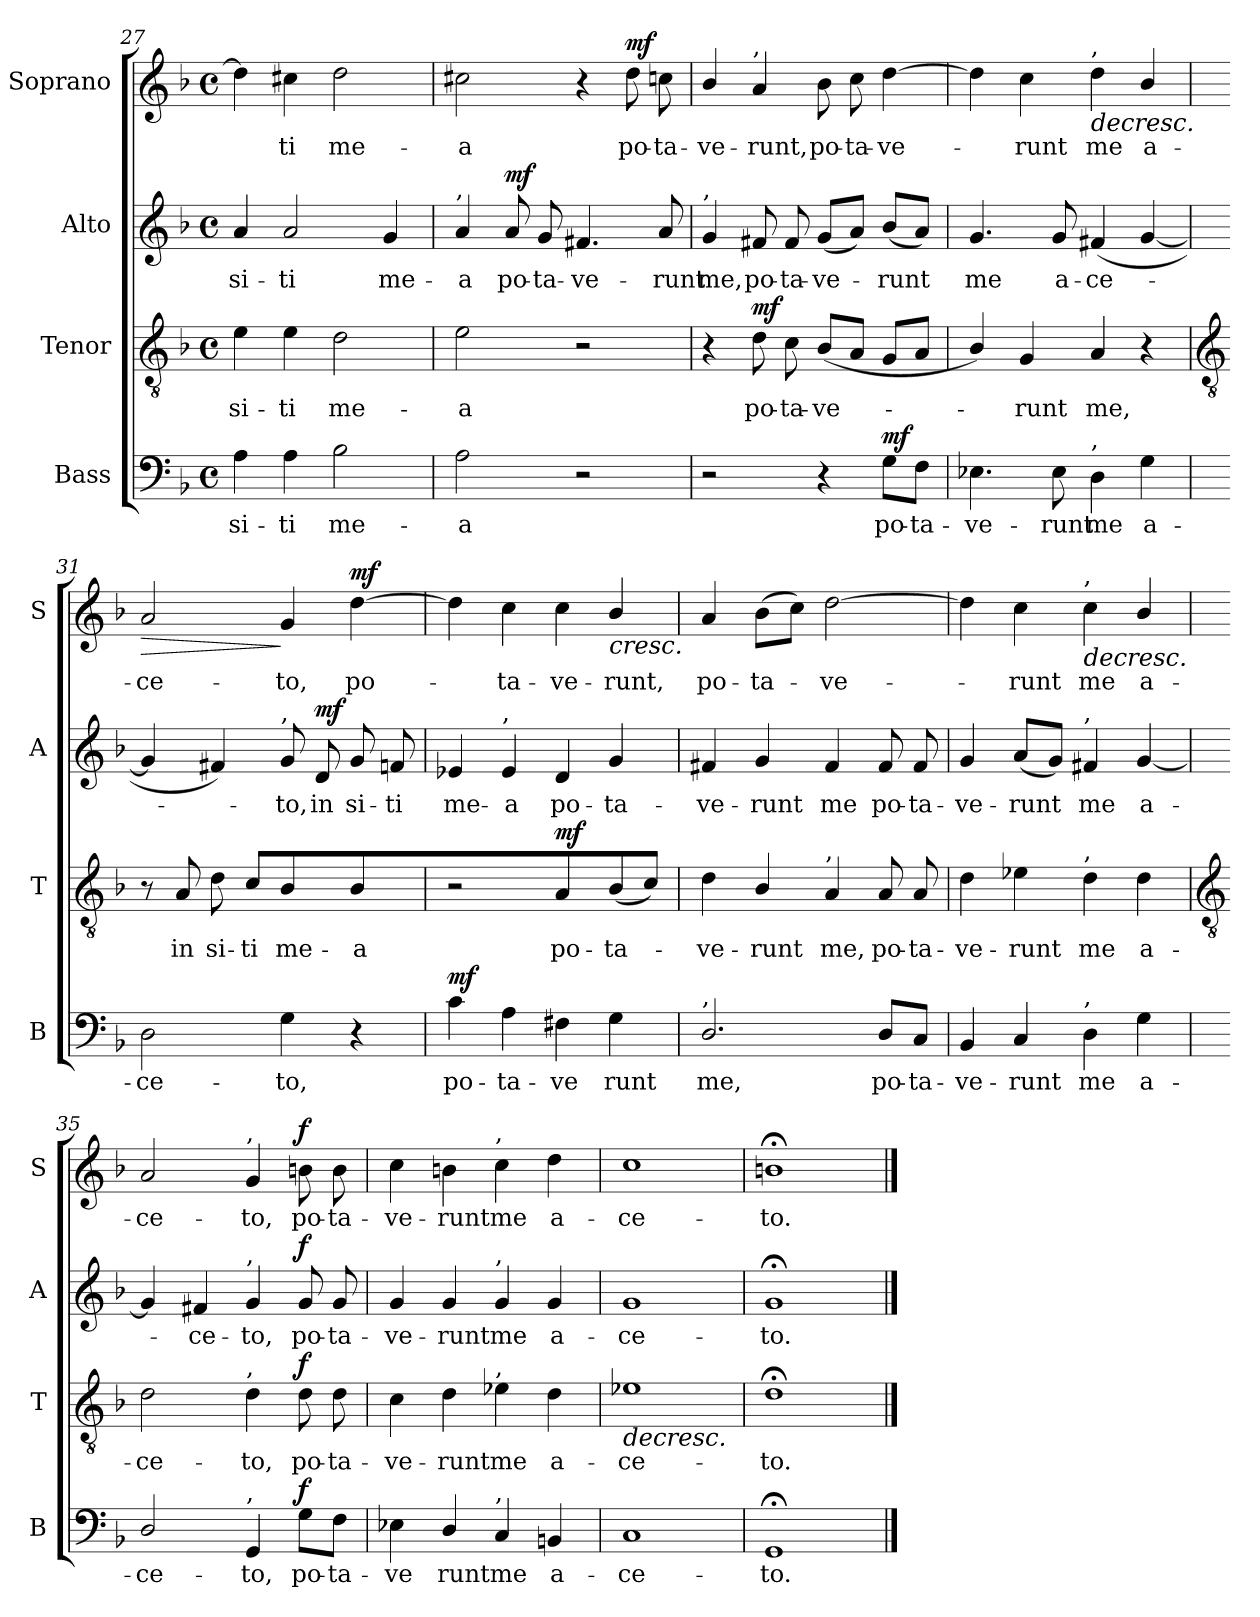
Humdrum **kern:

**kern	**text	**dynam	**kern	**text	**dynam	**kern	**text	**dynam	**kern	**text	**dynam
*part4	*part4	*part4	*part3	*part3	*part3	*part2	*part2	*part2	*part1	*part1	*part1
*staff4	*staff4	*staff4	*staff3	*staff3	*staff3	*staff2	*staff2	*staff2	*staff1	*staff1	*staff1
*I"Bass	*	*	*I"Tenor	*	*	*I"Alto	*	*	*I"Soprano	*	*
*I'B	*	*	*I'T	*	*	*I'A	*	*	*I'S	*	*
!!LO:LB:g=z
*clefF4	*	*	*clefGv2	*	*	*clefG2	*	*	*clefG2	*	*
*k[b-]	*	*	*k[b-]	*	*	*k[b-]	*	*	*k[b-]	*	*
*F:	*	*	*F:	*	*	*F:	*	*	*F:	*	*
*M4/4	*	*	*M4/4	*	*	*M4/4	*	*	*M4/4	*	*
*met(c)	*	*	*met(c)	*	*	*met(c)	*	*	*met(c)	*	*
=27	=27	=27	=27	=27	=27	=27	=27	=27	=27	=27	=27
!	!LO:LY:b	!	!	!LO:LY:b	!	!	!LO:LY:b	!	!	!	!
4A	si-	.	4e	si-	.	4a	si-	.	4dd]	.	.
!	!LO:LY:b	!	!	!LO:LY:b	!	!	!LO:LY:b	!	!	!LO:LY:b	!
4A	-ti	.	4e	-ti	.	2a	-ti	.	4cc#X	ti	.
!	!LO:LY:b	!	!	!LO:LY:b	!	!	!	!	!	!LO:LY:b	!
2B-	me-	.	2d	me-	.	.	.	.	2dd	me-	.
!	!	!	!	!	!	!	!LO:LY:b	!	!	!	!
.	.	.	.	.	.	4g	me-	.	.	.	.
=28	=28	=28	=28	=28	=28	=28	=28	=28	=28	=28	=28
!	!	!	!	!	!	!LO:TX:a:t=,	!	!	!	!	!
!	!LO:LY:b	!	!	!LO:LY:b	!	!	!LO:LY:b	!	!	!LO:LY:b	!
2A	-a	.	2e	-a	.	4a	-a	.	2cc#X	-a	.
!	!	!	!	!	!	!	!LO:LY:b	!LO:DY:b	!	!	!
.	.	.	.	.	.	8a	po-	mf	.	.	.
!	!	!	!	!	!	!	!LO:LY:b	!	!	!	!
.	.	.	.	.	.	8g	-ta-	.	.	.	.
!	!	!	!	!	!	!	!LO:LY:b	!	!	!	!
2r	.	.	2r	.	.	4.f#X	-ve-	.	4r	.	.
!	!	!	!	!	!	!	!	!	!	!LO:LY:b	!LO:DY:b
.	.	.	.	.	.	.	.	.	8dd	po-	mf
!	!	!	!	!	!	!	!LO:LY:b	!	!	!LO:LY:b	!
.	.	.	.	.	.	8a	-runt	.	8ccn	-ta-	.
=29	=29	=29	=29	=29	=29	=29	=29	=29	=29	=29	=29
!	!	!	!	!	!	!LO:TX:a:t=,	!	!	!	!	!
!	!	!	!	!	!	!	!LO:LY:b	!	!	!LO:LY:b	!
2r	.	.	4r	.	.	4g	me,	.	4b-/	-ve-	.
!	!	!	!	!	!	!	!	!	!LO:TX:a:t=,	!	!
!	!	!	!	!LO:LY:b	!LO:DY:b	!	!LO:LY:b	!	!	!LO:LY:b	!
.	.	.	8d	po-	mf	8f#X	po-	.	4a	-runt,	.
!	!	!	!	!LO:LY:b	!	!	!LO:LY:b	!	!	!	!
.	.	.	8c	-ta-	.	8f#	-ta-	.	.	.	.
!	!	!	!	!LO:LY:b	!	!	!LO:LY:b	!	!	!LO:LY:b	!
4r	.	.	(<8B-L	-ve-	.	(<8gL	-ve-	.	8b-	po-	.
!	!	!	!	!	!	!	!	!	!	!LO:LY:b	!
.	.	.	8AJ	.	.	8aJ)	.	.	8cc	-ta-	.
!	!LO:LY:b	!LO:DY:b	!	!	!	!	!LO:LY:b	!	!	!LO:LY:b	!
8G\L	po-	mf	8GL	.	.	(<8b-/L	runt	.	[4dd	-ve-	.
!	!LO:LY:b	!	!	!	!	!	!	!	!	!	!
8F\J	-ta-	.	8AJ	.	.	8aJ)	.	.	.	.	.
=30	=30	=30	=30	=30	=30	=30	=30	=30	=30	=30	=30
!	!LO:LY:b	!	!	!	!	!	!LO:LY:b	!	!	!	!
4.E-X	-ve-	.	4B-/)	.	.	4.g	me	.	4dd]	.	.
!	!	!	!	!LO:LY:b	!	!	!	!	!	!LO:LY:b	!
.	.	.	4G	runt	.	.	.	.	4cc	runt	.
!	!LO:LY:b	!	!	!	!	!	!LO:LY:b	!	!	!	!
8E-	-runt	.	.	.	.	8g	a-	.	.	.	.
!	!	!	!	!	!	!	!	!	!LO:TX:a:t=,	!	!
!LO:TX:a:t=,	!	!	!	!	!	!	!	!	!	!	!
!	!LO:LY:b	!	!	!LO:LY:b	!	!	!LO:LY:b	!	!	!LO:LY:b	!LO:HP:b
4D	me	.	4A	me,	.	(<4f#X	-ce-	.	4dd	me	>
!	!LO:LY:b	!	!	!	!	!	!	!	!	!LO:LY:b	!
4G	a-	.	4r	.	.	[4g	.	.	4b-/	a-	.
!!LO:LB:g=z
=31	=31	=31	=31	=31	=31	=31	=31	=31	=31	=31	=31
*	*	*	*clefGv2	*	*	*	*	*	*	*	*
!	!LO:LY:b	!	!	!	!	!	!	!	!	!LO:LY:b	!LO:HP:b
2D	-ce-	.	8r	.	.	4g]	.	.	2a	-ce-	>
!	!	!	!	!LO:LY:b	!	!	!	!	!	!	!
.	.	.	8A	in	.	.	.	.	.	.	.
!	!	!	!	!LO:LY:b	!	!	!	!	!	!	!
.	.	.	8d	si-	.	4f#X)	.	.	.	.	.
!	!	!	!	!LO:LY:b	!	!	!	!	!	!	!
.	.	.	8cL	-ti	.	.	.	.	.	.	.
!	!	!	!	!	!	!LO:TX:a:t=,	!	!	!	!	!
!	!LO:LY:b	!	!	!LO:LY:b	!	!	!LO:LY:b	!	!	!LO:LY:b	!
4G	-to,	.	4B-/	me-	.	8g	to,	.	4g	-to,	]
!	!	!	!	!	!	!	!LO:LY:b	!LO:DY:b	!	!	!
.	.	.	.	.	.	8d	in	mf	.	.	.
!	!	!	!	!LO:LY:b	!	!	!LO:LY:b	!	!	!LO:LY:b	!LO:DY:b
4r	.	.	4B-/	-a	.	8g	si-	.	[4dd	po-	mf
!	!	!	!	!	!	!	!LO:LY:b	!	!	!	!
.	.	.	.	.	.	8fn	-ti	.	.	.	.
=32	=32	=32	=32	=32	=32	=32	=32	=32	=32	=32	=32
!	!LO:LY:b	!LO:DY:b	!	!	!	!	!LO:LY:b	!	!	!	!
4c	po-	mf	2r	.	.	4e-X	me-	.	4dd]	.	.
!	!	!	!	!	!	!LO:TX:a:t=,	!	!	!	!	!
!	!LO:LY:b	!	!	!	!	!	!LO:LY:b	!	!	!LO:LY:b	!
4A	-ta-	.	.	.	.	4e-	-a	.	4cc	ta-	.
!	!LO:LY:b	!	!	!LO:LY:b	!LO:DY:b	!	!LO:LY:b	!	!	!LO:LY:b	!
4F#X	-ve	.	4A	po-	mf	4d	po-	.	4cc	-ve-	.
!	!LO:LY:b	!	!	!LO:LY:b	!	!	!LO:LY:b	!	!	!LO:LY:b	!LO:HP:b
4G	runt	.	(>8B-	-ta-	.	4g	-ta-	.	4b-/	-runt,	<
.	.	.	8cJ)	.	.	.	.	.	.	.	.
=33	=33	=33	=33	=33	=33	=33	=33	=33	=33	=33	=33
!LO:TX:a:t=,	!	!	!	!	!	!	!	!	!	!	!
!	!LO:LY:b	!	!	!LO:LY:b	!	!	!LO:LY:b	!	!	!LO:LY:b	!
2.D/	me,	.	4d	ve-	.	4f#X	-ve-	.	4a	po-	.
!	!	!	!	!LO:LY:b	!	!	!LO:LY:b	!	!	!LO:LY:b	!
.	.	.	4B-/	-runt	.	4g	-runt	.	(>8b-L	-ta-	.
.	.	.	.	.	.	.	.	.	8ccJ)	.	.
!	!	!	!LO:TX:a:t=,	!	!	!	!	!	!	!	!
!	!	!	!	!LO:LY:b	!	!	!LO:LY:b	!	!	!LO:LY:b	!
.	.	.	4A	me,	.	4f#	me	.	[2dd	ve-	]
!	!LO:LY:b	!	!	!LO:LY:b	!	!	!LO:LY:b	!	!	!	!
8D/L	po-	.	8A	po-	.	8f#	po-	.	.	.	.
!	!LO:LY:b	!	!	!LO:LY:b	!	!	!LO:LY:b	!	!	!	!
8C/J	-ta-	.	8A	-ta-	.	8f#	-ta-	.	.	.	.
=34	=34	=34	=34	=34	=34	=34	=34	=34	=34	=34	=34
!	!LO:LY:b	!	!	!LO:LY:b	!	!	!LO:LY:b	!	!	!	!
4BB-	-ve-	.	4d	-ve-	.	4g	-ve-	.	4dd]	.	.
!	!LO:LY:b	!	!	!LO:LY:b	!	!	!LO:LY:b	!	!	!LO:LY:b	!
4C	-runt	.	4e-X	-runt	.	(<8aL	-runt	.	4cc	runt	.
.	.	.	.	.	.	8gJ)	.	.	.	.	.
!	!	!	!	!	!	!	!	!	!LO:TX:a:t=,	!	!
!	!	!	!	!	!	!LO:TX:a:t=,	!	!	!	!	!
!	!	!	!LO:TX:a:t=,	!	!	!	!	!	!	!	!
!LO:TX:a:t=,	!	!	!	!	!	!	!	!	!	!	!
!	!LO:LY:b	!	!	!LO:LY:b	!	!	!LO:LY:b	!	!	!LO:LY:b	!LO:HP:b
4D	me	.	4d	me	.	4f#X	me	.	4cc	me	>
!	!LO:LY:b	!	!	!LO:LY:b	!	!	!LO:LY:b	!	!	!LO:LY:b	!
4G	a-	.	4d	a-	.	[4g	a-	.	4b-/	a-	.
!!LO:LB:g=z
=35	=35	=35	=35	=35	=35	=35	=35	=35	=35	=35	=35
*	*	*	*clefGv2	*	*	*	*	*	*	*	*
!	!LO:LY:b	!	!	!LO:LY:b	!	!	!	!	!	!LO:LY:b	!
2D/	-ce-	.	2d	-ce-	.	4g]	.	.	2a	-ce-	.
!	!	!	!	!	!	!	!LO:LY:b	!	!	!	!
.	.	.	.	.	.	4f#X	ce-	.	.	.	.
!	!	!	!	!	!	!	!	!	!LO:TX:a:t=,	!	!
!	!	!	!	!	!	!LO:TX:a:t=,	!	!	!	!	!
!	!	!	!LO:TX:a:t=,	!	!	!	!	!	!	!	!
!LO:TX:a:t=,	!	!	!	!	!	!	!	!	!	!	!
!	!LO:LY:b	!	!	!LO:LY:b	!	!	!LO:LY:b	!	!	!LO:LY:b	!
4GG	-to,	.	4d	-to,	]	4g	-to,	.	4g	-to,	[
!	!LO:LY:b	!LO:DY:b	!	!LO:LY:b	!LO:DY:b	!	!LO:LY:b	!LO:DY:b	!	!LO:LY:b	!LO:DY:b
8G\L	po-	f	8d	po-	f	8g	po-	f	8bn	po-	f
!	!LO:LY:b	!	!	!LO:LY:b	!	!	!LO:LY:b	!	!	!LO:LY:b	!
8F\J	-ta-	.	8d	-ta-	.	8g	-ta-	.	8b	-ta-	.
=36	=36	=36	=36	=36	=36	=36	=36	=36	=36	=36	=36
!	!LO:LY:b	!	!	!LO:LY:b	!	!	!LO:LY:b	!	!	!LO:LY:b	!
4E-X	-ve	.	4c	-ve-	.	4g	-ve-	.	4cc	-ve-	.
!	!LO:LY:b	!	!	!LO:LY:b	!	!	!LO:LY:b	!	!	!LO:LY:b	!
4D/	runt	.	4d	-runt	.	4g	-runt	.	4bn	-runt	.
!	!	!	!	!	!	!	!	!	!LO:TX:a:t=,	!	!
!	!	!	!	!	!	!LO:TX:a:t=,	!	!	!	!	!
!	!	!	!LO:TX:a:t=,	!	!	!	!	!	!	!	!
!LO:TX:a:t=,	!	!	!	!	!	!	!	!	!	!	!
!	!LO:LY:b	!	!	!LO:LY:b	!	!	!LO:LY:b	!	!	!LO:LY:b	!
4C	me	.	4e-X	me	.	4g	me	.	4cc	me	.
!	!LO:LY:b	!	!	!LO:LY:b	!	!	!LO:LY:b	!	!	!LO:LY:b	!
4BBn	a-	.	4d	a-	.	4g	a-	.	4dd	a-	.
=37	=37	=37	=37	=37	=37	=37	=37	=37	=37	=37	=37
!	!LO:LY:b	!	!	!LO:LY:b	!LO:HP:b	!	!LO:LY:b	!	!	!LO:LY:b	!
1C	-ce-	.	1e-X	-ce-	>	1g	-ce-	.	1cc	-ce-	.
.	.	.	.	.	.	.	.	.	.	.	]
=38	=38	=38	=38	=38	=38	=38	=38	=38	=38	=38	=38
!	!LO:LY:b	!	!	!LO:LY:b	!	!	!LO:LY:b	!	!	!LO:LY:b	!
1GG;<	-to.	.	1d;<	-to.	.	1g;<	-to.	.	1bn;<	-to.	.
==	==	==	==	==	==	==	==	==	==	==	==
*-	*-	*-	*-	*-	*-	*-	*-	*-	*-	*-	*-
